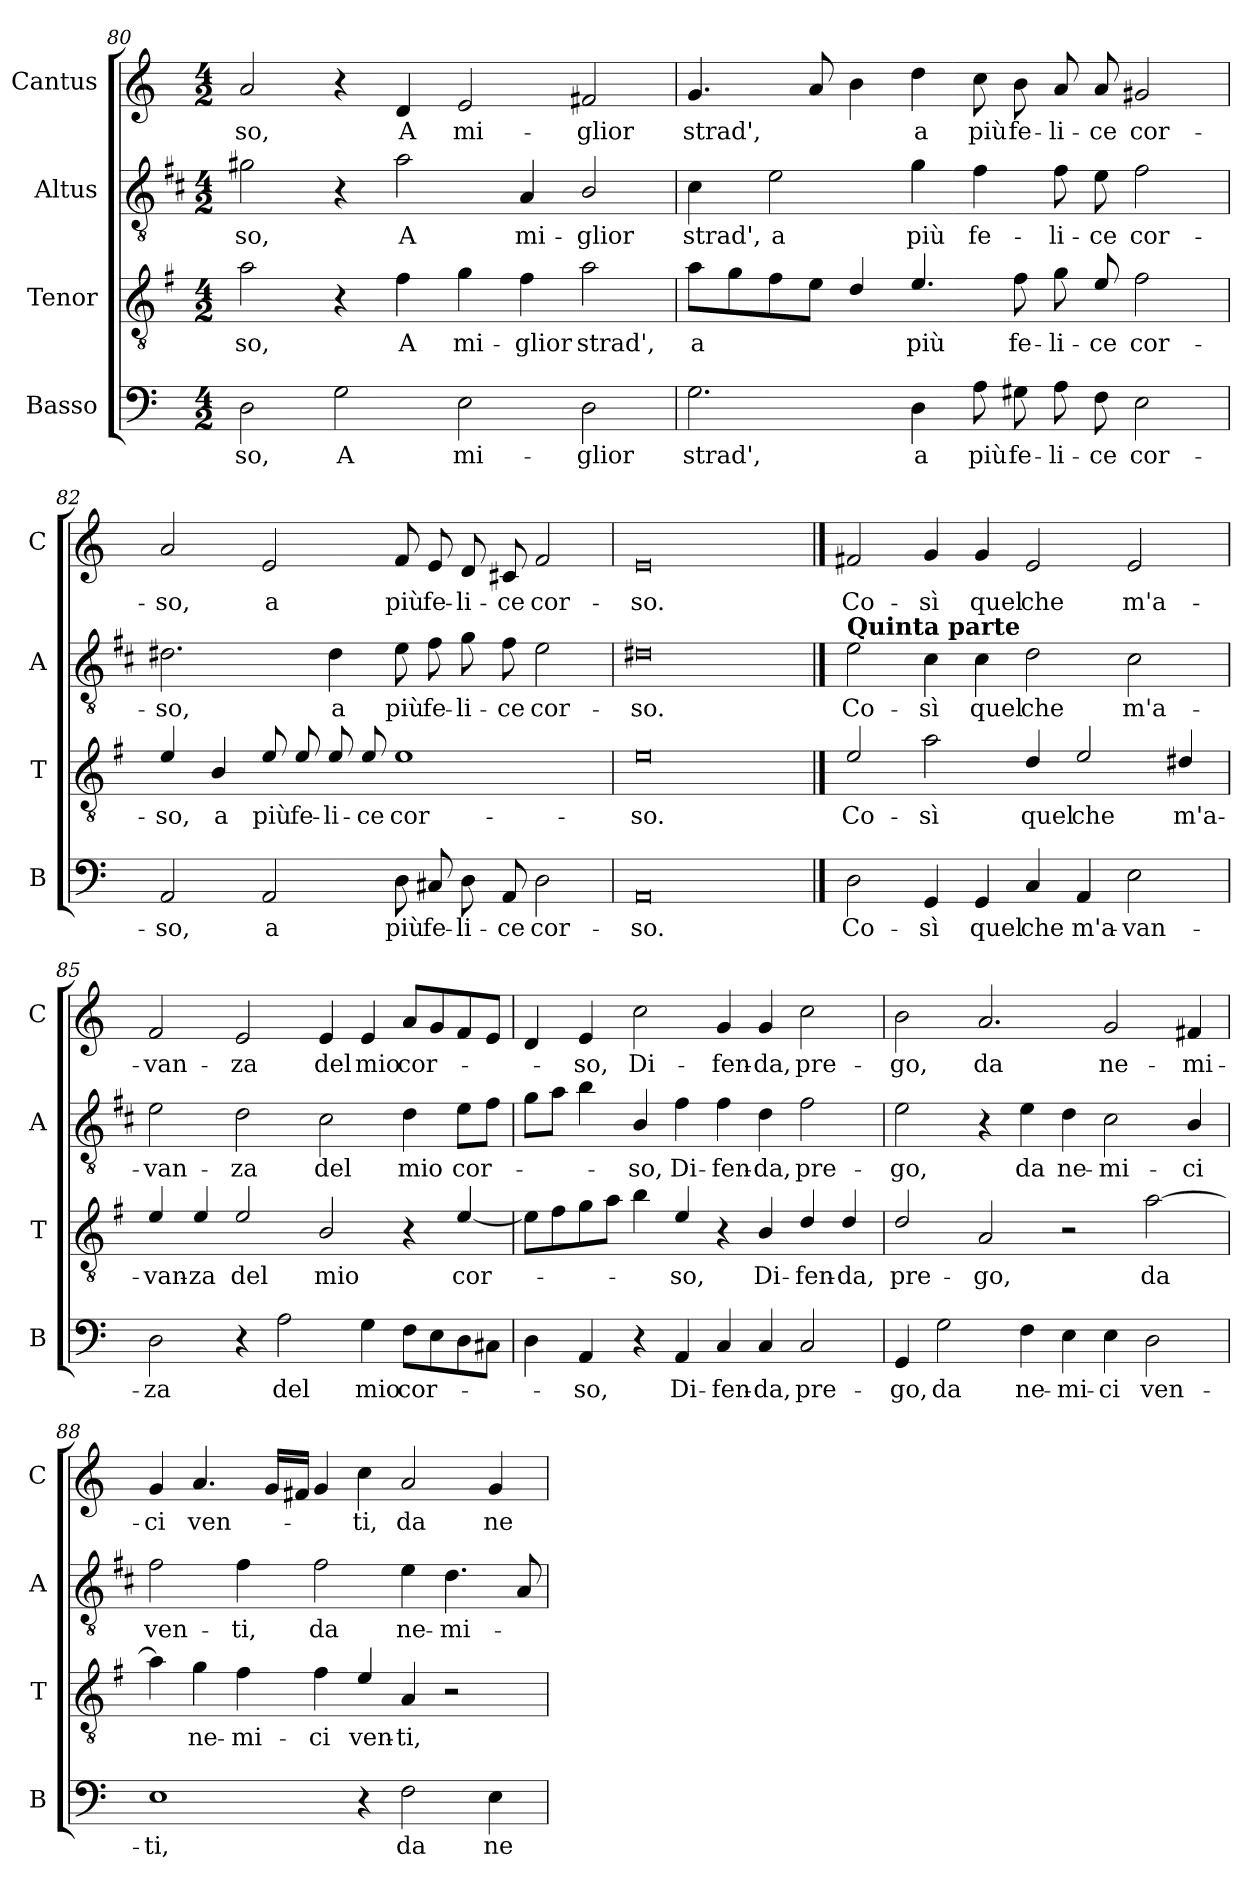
**kern	**text	**kern	**text	**kern	**text	**kern	**text
*part4	*part4	*part3	*part3	*part2	*part2	*part1	*part1
*staff4	*staff4	*staff3	*staff3	*staff2	*staff2	*staff1	*staff1
*I"Basso	*	*I"Tenor	*	*I"Altus	*	*I"Cantus	*
*I'B	*	*I'T	*	*I'A	*	*I'C	*
*clefF4	*	*clefGv2	*	*clefGv2	*	*clefG2	*
*	*	*ITrd4c7	*	*ITrd1c2	*	*	*
*k[]	*	*k[]	*	*k[]	*	*k[]	*
*C:	*	*C:	*	*C:	*	*C:	*
*M4/2	*	*M4/2	*	*M4/2	*	*M4/2	*
=80	=80	=80	=80	=80	=80	=80	=80
!	!LO:LY:b	!	!LO:LY:b	!	!LO:LY:b	!	!LO:LY:b
2D\	-so,	2d\	-so,	2f#X\	-so,	2a/	-so,
!	!LO:LY:b	!	!	!	!	!	!
2G\	A	4r	.	4r	.	4r	.
!	!	!	!LO:LY:b	!	!LO:LY:b	!	!LO:LY:b
.	.	4B\	A	2g\	A	4d/	A
!	!LO:LY:b	!	!LO:LY:b	!	!	!	!LO:LY:b
2E\	mi-	4c\	mi-	.	.	2e/	mi-
!	!	!	!LO:LY:b	!	!LO:LY:b	!	!
.	.	4B\	-glior	4G/	mi-	.	.
!	!LO:LY:b	!	!LO:LY:b	!	!LO:LY:b	!	!LO:LY:b
2D\	-glior	2d\	strad',	2A/	-glior	2f#X/	-glior
=81	=81	=81	=81	=81	=81	=81	=81
!	!LO:LY:b	!	!LO:LY:b	!	!LO:LY:b	!	!LO:LY:b
2.G\	strad',	8d\L	a	4B\	strad',	4.g/	strad',
.	.	8c\	.	.	.	.	.
!	!	!	!	!	!LO:LY:b	!	!
.	.	8B\	.	2d\	a	.	.
.	.	8A\J	.	.	.	8a/	.
.	.	4G/	.	.	.	4b\	.
!	!LO:LY:b	!	!LO:LY:b	!	!LO:LY:b	!	!LO:LY:b
4D\	a	4.A/	più	4f\	più	4dd\	a
!	!LO:LY:b	!	!	!	!LO:LY:b	!	!LO:LY:b
8A\	più	.	.	4e\	fe-	8cc\	più
!	!LO:LY:b	!	!LO:LY:b	!	!	!	!LO:LY:b
8G#X\	fe-	8B\	fe-	.	.	8b\	fe-
!	!LO:LY:b	!	!LO:LY:b	!	!LO:LY:b	!	!LO:LY:b
8A\	-li-	8c\	-li-	8e\	-li-	8a/	-li-
!	!LO:LY:b	!	!LO:LY:b	!	!LO:LY:b	!	!LO:LY:b
8F\	-ce	8A/	-ce	8d\	-ce	8a/	-ce
!	!LO:LY:b	!	!LO:LY:b	!	!LO:LY:b	!	!LO:LY:b
2E\	cor-	2B\	cor-	2e\	cor-	2g#X/	cor-
!!LO:LB:g=z
=82	=82	=82	=82	=82	=82	=82	=82
!	!LO:LY:b	!	!LO:LY:b	!	!LO:LY:b	!	!LO:LY:b
2AA/	-so,	4A/	-so,	2.c#X\	-so,	2a/	-so,
!	!	!	!LO:LY:b	!	!	!	!
.	.	4E/	a	.	.	.	.
!	!LO:LY:b	!	!LO:LY:b	!	!	!	!LO:LY:b
2AA/	a	8A/	più	.	.	2e/	a
!	!	!	!LO:LY:b	!	!	!	!
.	.	8A/	fe-	.	.	.	.
!	!	!	!LO:LY:b	!	!LO:LY:b	!	!
.	.	8A/	-li-	4c#\	a	.	.
!	!	!	!LO:LY:b	!	!	!	!
.	.	8A/	-ce	.	.	.	.
!	!LO:LY:b	!	!LO:LY:b	!	!LO:LY:b	!	!LO:LY:b
8D\	più	1A	cor-	8d\	più	8f/	più
!	!LO:LY:b	!	!	!	!LO:LY:b	!	!LO:LY:b
8C#X/	fe-	.	.	8e\	fe-	8e/	fe-
!	!LO:LY:b	!	!	!	!LO:LY:b	!	!LO:LY:b
8D\	-li-	.	.	8f\	-li-	8d/	-li-
!	!LO:LY:b	!	!	!	!LO:LY:b	!	!LO:LY:b
8AA/	-ce	.	.	8e\	-ce	8c#X/	-ce
!	!LO:LY:b	!	!	!	!LO:LY:b	!	!LO:LY:b
2D\	cor-	.	.	2d\	cor-	2f/	cor-
=83	=83	=83	=83	=83	=83	=83	=83
!	!LO:LY:b	!	!LO:LY:b	!	!LO:LY:b	!	!LO:LY:b
0AA	-so.	0A	-so.	0c#X	-so.	0e	-so.
==84	==84	==84	==84	==84	==84	==84	==84
!	!	!	!	!LO:TX:a:B:t=Quinta parte	!	!	!
!	!LO:LY:b	!	!LO:LY:b	!	!LO:LY:b	!	!LO:LY:b
2D\	Co-	2A/	Co-	2d\	Co-	2f#X/	Co-
!	!LO:LY:b	!	!LO:LY:b	!	!LO:LY:b	!	!LO:LY:b
4GG/	-sì	2d\	-sì	4B\	-sì	4g/	-sì
!	!LO:LY:b	!	!	!	!LO:LY:b	!	!LO:LY:b
4GG/	quel	.	.	4B\	quel	4g/	quel
!	!LO:LY:b	!	!LO:LY:b	!	!LO:LY:b	!	!LO:LY:b
4C/	che	4G/	quel	2c\	che	2e/	che
!	!LO:LY:b	!	!LO:LY:b	!	!	!	!
4AA/	m'a-	2A/	che	.	.	.	.
!	!LO:LY:b	!	!	!	!LO:LY:b	!	!LO:LY:b
2E\	-van-	.	.	2B\	m'a-	2e/	m'a-
!	!	!	!LO:LY:b	!	!	!	!
.	.	4G#X/	m'a-	.	.	.	.
=85	=85	=85	=85	=85	=85	=85	=85
!	!LO:LY:b	!	!LO:LY:b	!	!LO:LY:b	!	!LO:LY:b
2D\	-za	4A/	-van-	2d\	-van-	2f/	-van-
!	!	!	!LO:LY:b	!	!	!	!
.	.	4A/	-za	.	.	.	.
!	!	!	!LO:LY:b	!	!LO:LY:b	!	!LO:LY:b
4r	.	2A/	del	2c\	-za	2e/	-za
!	!LO:LY:b	!	!	!	!	!	!
2A\	del	.	.	.	.	.	.
!	!	!	!LO:LY:b	!	!LO:LY:b	!	!LO:LY:b
.	.	2E/	mio	2B\	del	4e/	del
!	!LO:LY:b	!	!	!	!	!	!LO:LY:b
4G\	mio	.	.	.	.	4e/	mio
!	!LO:LY:b	!	!	!	!LO:LY:b	!	!LO:LY:b
8F\L	cor-	4r	.	4c\	mio	8a/L	cor-
8E\	.	.	.	.	.	8g/	.
!	!	!	!LO:LY:b	!	!LO:LY:b	!	!
8D\	.	[4A/	cor-	8d\L	cor-	8f/	.
8C#X\J	.	.	.	8e\J	.	8e/J	.
!!LO:LB:g=z
=86	=86	=86	=86	=86	=86	=86	=86
4D\	.	8A\L]	.	8f\L	.	4d/	.
.	.	8B\	.	8g\J	.	.	.
!	!LO:LY:b	!	!	!	!	!	!LO:LY:b
4AA/	-so,	8c\	.	4a\	.	4e/	-so,
.	.	8d\J	.	.	.	.	.
!	!	!	!	!	!LO:LY:b	!	!LO:LY:b
4r	.	4e\	.	4A/	-so,	2cc\	Di-
!	!LO:LY:b	!	!LO:LY:b	!	!LO:LY:b	!	!
4AA/	Di-	4A/	-so,	4e\	Di-	.	.
!	!LO:LY:b	!	!	!	!LO:LY:b	!	!LO:LY:b
4C/	-fen-	4r	.	4e\	-fen-	4g/	-fen-
!	!LO:LY:b	!	!LO:LY:b	!	!LO:LY:b	!	!LO:LY:b
4C/	-da,	4E/	Di-	4c\	-da,	4g/	-da,
!	!LO:LY:b	!	!LO:LY:b	!	!LO:LY:b	!	!LO:LY:b
2C/	pre-	4G/	-fen-	2e\	pre-	2cc\	pre-
!	!	!	!LO:LY:b	!	!	!	!
.	.	4G/	-da,	.	.	.	.
=87	=87	=87	=87	=87	=87	=87	=87
!	!LO:LY:b	!	!LO:LY:b	!	!LO:LY:b	!	!LO:LY:b
4GG/	-go,	2G/	pre-	2d\	-go,	2b\	-go,
!	!LO:LY:b	!	!	!	!	!	!
2G\	da	.	.	.	.	.	.
!	!	!	!LO:LY:b	!	!	!	!LO:LY:b
.	.	2D/	-go,	4r	.	2.a/	da
!	!LO:LY:b	!	!	!	!LO:LY:b	!	!
4F\	ne-	.	.	4d\	da	.	.
!	!LO:LY:b	!	!	!	!LO:LY:b	!	!
4E\	-mi-	2r	.	4c\	ne-	.	.
!	!LO:LY:b	!	!	!	!LO:LY:b	!	!LO:LY:b
4E\	-ci	.	.	2B\	-mi-	2g/	ne-
!	!LO:LY:b	!	!LO:LY:b	!	!	!	!
2D\	ven-	[2d\	da	.	.	.	.
!	!	!	!	!	!LO:LY:b	!	!LO:LY:b
.	.	.	.	4A/	-ci	4f#X/	-mi-
=88	=88	=88	=88	=88	=88	=88	=88
!	!LO:LY:b	!	!	!	!LO:LY:b	!	!LO:LY:b
1E	-ti,	4d\]	.	2e\	ven-	4g/	-ci
!	!	!	!LO:LY:b	!	!	!	!LO:LY:b
.	.	4c\	ne-	.	.	4.a/	ven-
!	!	!	!LO:LY:b	!	!LO:LY:b	!	!
.	.	4B\	-mi-	4e\	-ti,	.	.
.	.	.	.	.	.	16g/LL	.
.	.	.	.	.	.	16f#X/JJ	.
!	!	!	!LO:LY:b	!	!LO:LY:b	!	!
.	.	4B\	-ci	2e\	da	4g/	.
!	!	!	!LO:LY:b	!	!	!	!LO:LY:b
4r	.	4A/	ven-	.	.	4cc\	-ti,
!	!LO:LY:b	!	!LO:LY:b	!	!LO:LY:b	!	!LO:LY:b
2F\	da	4D/	-ti,	4d\	ne-	2a/	da
!	!	!	!	!	!LO:LY:b	!	!
.	.	2r	.	4.c\	-mi-	.	.
!	!LO:LY:b	!	!	!	!	!	!LO:LY:b
4E\	ne-	.	.	.	.	4g/	ne-
.	.	.	.	8G/	.	.	.
=	=	=	=	=	=	=	=
*-	*-	*-	*-	*-	*-	*-	*-
